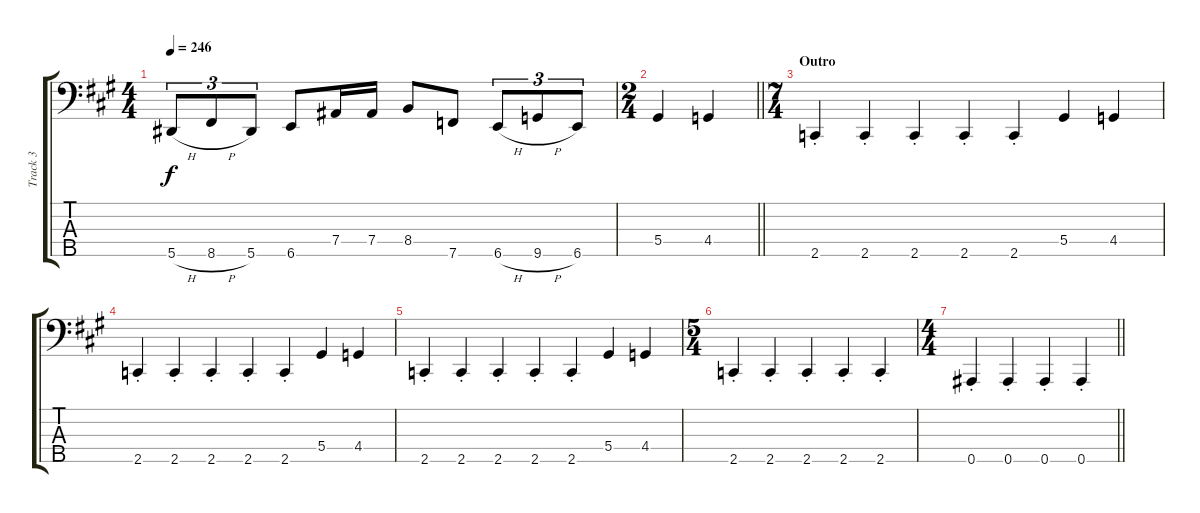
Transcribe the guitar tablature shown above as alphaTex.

\track ("Track 3" "Track 3") {instrument electricbassfinger}
\staff {score tabs}
\tuning (Gb2 Db2 Ab1 Eb1 Bb0) {hide}
\ts (4 4)
\tempo 246
\clef f4
\ks f#minor
5.5{h}.8{tu (3 2) dy f} 8.5{h}.8{tu (3 2)} 5.5.8{tu (3 2)} 6.5.8 7.4.16 7.4.16 8.4.8 7.5.8 6.5{h}.8{tu (3 2)} 9.5{h}.8{tu (3 2)} 6.5.8{tu (3 2)} |
\ts (2 4)
\barLineRight lightlight
5.4.4 4.4.4 |
\ts (7 4)
\section ("" "Outro")
2.5{st}.4 2.5{st}.4 2.5{st}.4 2.5{st}.4 2.5{st}.4 5.4.4 4.4.4 |
2.5{st}.4 2.5{st}.4 2.5{st}.4 2.5{st}.4 2.5{st}.4 5.4.4 4.4.4 |
2.5{st}.4 2.5{st}.4 2.5{st}.4 2.5{st}.4 2.5{st}.4 5.4.4 4.4.4 |
\ts (5 4)
2.5{st}.4 2.5{st}.4 2.5{st}.4 2.5{st}.4 2.5{st}.4 |
\ts (4 4)
\barLineRight lightlight
0.5{st}.4 0.5{st}.4 0.5{st}.4 0.5{st}.4
